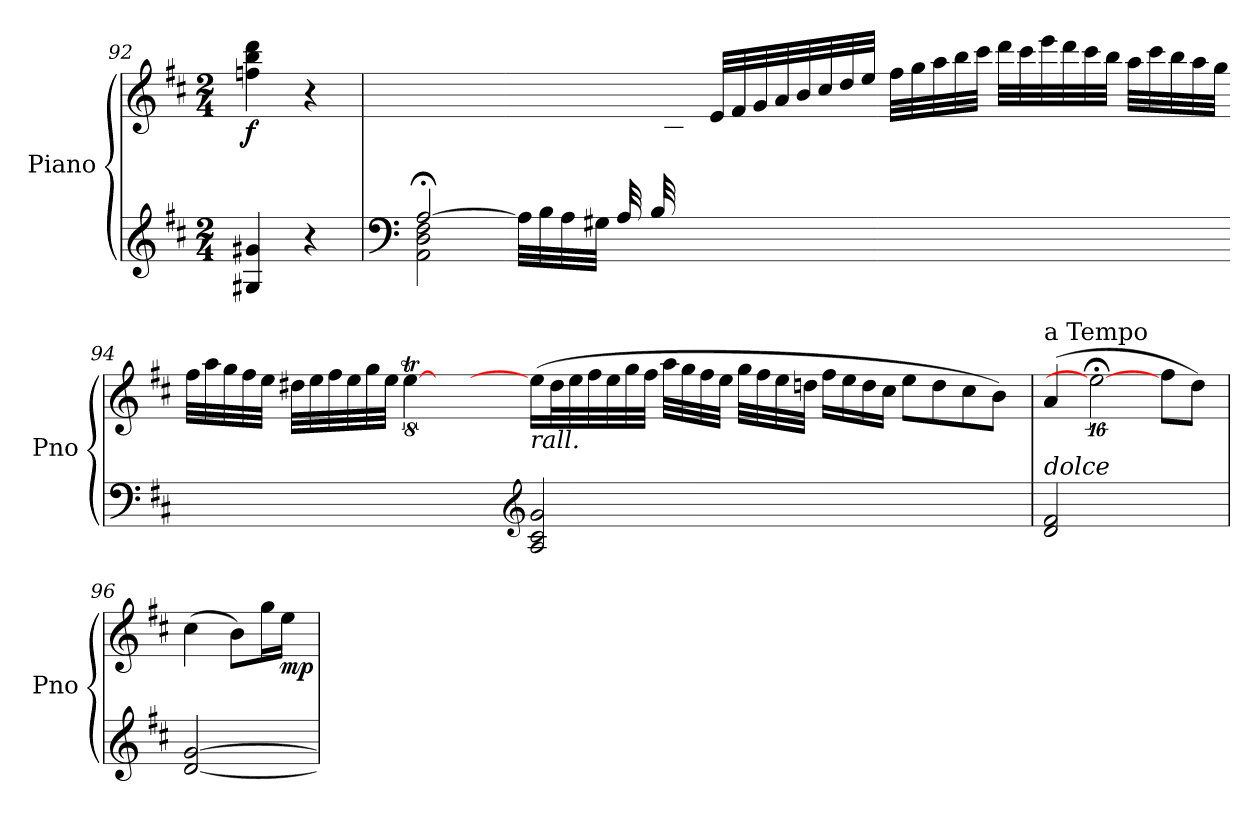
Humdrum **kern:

**kern	**kern	**dynam
*part1	*part1	*part1
*staff2	*staff1	*staff1/2
*I"Piano	*	*
*I'Pno	*	*
*clefG2	*clefG2	*
*k[f#c#]	*k[f#c#]	*
*M2/4	*M2/4	*
*MM40	*MM60	*
=92	=92	=92
!	!	!LO:DY:b
4G#X/ 4g#X/	4ffn\ 4bb\ 4ddd\	f
*	*MM120	*
4r	4r	.
!!LO:LB:g=z
=92X1	=92X1	=92X1
*clefF4	*	*
*^	*	*
[2A;</	2AA\ 2D\ 2F#\	2ryy	.
=93-	=93-	=93-	=93-
32A\LLL]	2ryy	32ryy	.
*	*	*MM60	*
32B\	.	16.ryy	.
32A\	.	.	.
32G#X\JJJ	.	.	.
*	*	*MM95	*
32A/LLL	.	16ryy	.
32B/	.	.	.
4ryy	.	32c#\	.
.	.	32d\JJJ	.
.	.	32e/LLL	.
.	.	32f#/	.
.	.	32g/	.
.	.	32a/	.
.	.	32b/	.
.	.	32cc#/	.
16ryy	.	32dd/	.
.	.	32ee/JJJ	.
*v	*v	*	*
=94-	=94-	=94-
2ryy	32ff#\LLL	.
.	32gg\	.
.	32aa\	.
.	32bb\	.
.	32ccc#\JJJ	.
.	32ddd\LLL	.
.	32ccc#\	.
.	32eee\	.
.	32ddd\	.
.	32ccc#\	.
.	32bb\JJJ	.
.	32aa\LLL	.
.	32ccc#\	.
.	32bb\	.
.	32aa\	.
.	32gg\JJJ	.
!!LO:LB:g=z
=94X2-	=94X2-	=94X2-
2ryy	32ff#\LLL	.
.	32aa\	.
.	32gg\	.
.	32ff#\	.
.	32ee\JJJ	.
.	32dd#X\LLL	.
.	32ee\	.
.	32ff#\	.
.	32ee\	.
.	32gg\	.
.	32ee\JJJ	.
*	*MM60	*
.	[32%5eeT\	.
4ryy	8ryy	.
*	*MM60	*
.	8..ryy	.
16.ryy	.	.
*clefG2	*	*
!	!LO:TX:b:i:t=rall.	!
2A/ 2c#/ 2g/	(>16ee\LL]	.
.	32dd#\L	.
.	32ee\	.
.	32ff#\	.
.	32ee\	.
.	32gg\	.
.	32ff#\JJJ	.
*	*MM90	*
.	32aa\LLL	.
.	32gg\	.
.	32ff#\	.
.	32ee\JJJ	.
*	*MM82	*
.	32gg\LLL	.
.	32ff#\	.
.	32ee\	.
.	32ddn\JJJ	.
*	*MM75	*
4ryy	16ff#\LL	.
.	16ee\	.
.	16dd\	.
.	16cc#\JJ	.
4.ryy	8ee\L	.
.	8dd\	.
.	8cc#\	.
16ryy	8b\J)	.
16ryy	.	.
!!LO:PB:g=z
=95	=95	=95
*	*MM100	*
!	!LO:TX:a:t=a Tempo	!
!LO:TX:a:i:t=dolce	!	!
2d/ 2f#/	(>4a/	.
.	32%11ee;<\_	.
4ryy	.	.
.	8ff#\L	.
.	8dd\J)	.
16.ryy	.	.
=96	=96	=96
[2d/ [2g/	(>4cc#\	.
.	8b\L)	.
.	16gg\L	.
!	!	!LO:DY:b
.	16ee\JJ	mp
=	=	=
*-	*-	*-
